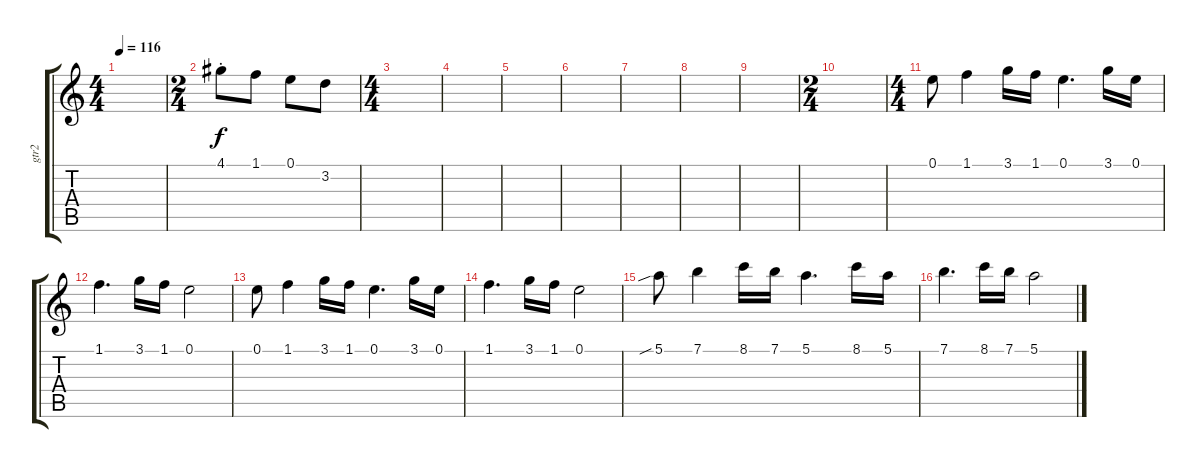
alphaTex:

\track ("gtr2" "gtr2") {instrument acousticguitarsteel}
\staff {score tabs}
\tuning (E4 B3 G3 D3 A2 E2) {hide}
\ts (4 4)
\tempo 116
\clef g2
\ks c
|
\ts (2 4)
4.1{st}.8 1.1.8 0.1.8 3.2.8 |
\ts (4 4)
|
|
|
|
|
|
|
\ts (2 4)
|
\ts (4 4)
0.1.8 1.1.4 3.1.16 1.1.16 0.1.4{d} 3.1.16 0.1.16 |
1.1.4{d} 3.1.16 1.1.16 0.1.2 |
0.1.8 1.1.4 3.1.16 1.1.16 0.1.4{d} 3.1.16 0.1.16 |
1.1.4{d} 3.1.16 1.1.16 0.1.2 |
5.1{sib}.8 7.1.4 8.1.16 7.1.16 5.1.4{d} 8.1.16 5.1.16 |
7.1.4{d} 8.1.16 7.1.16 5.1.2
